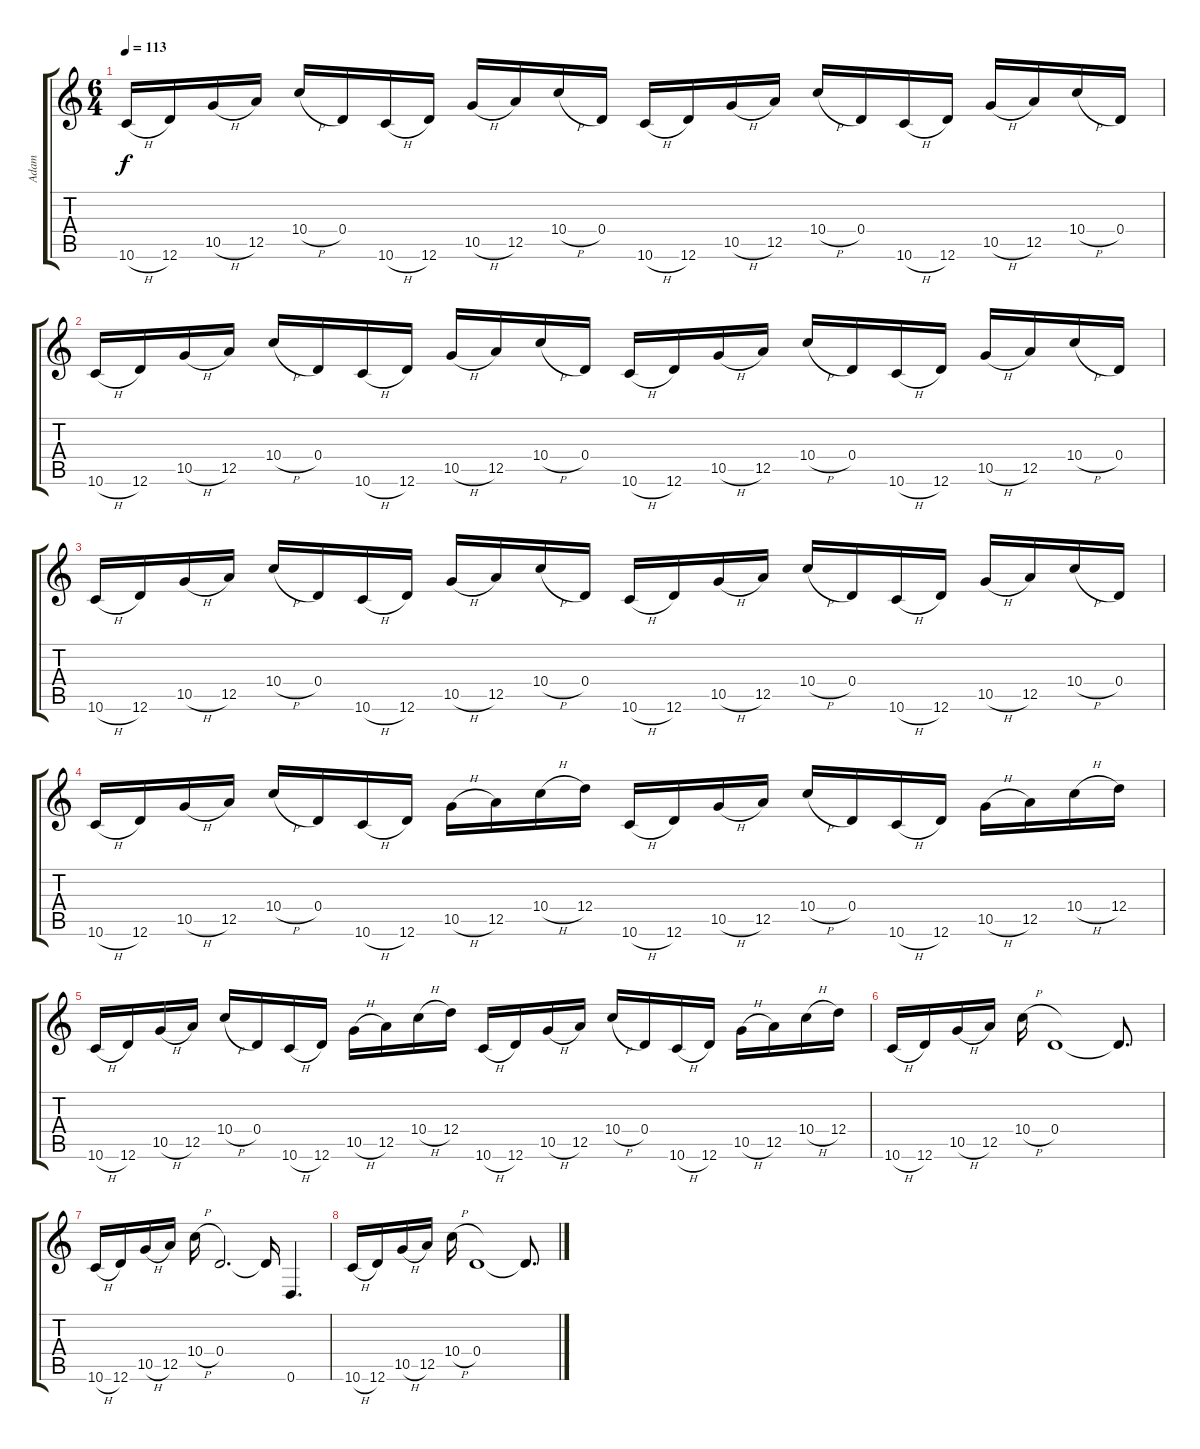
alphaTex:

\track ("Adam" "Adam") {instrument distortionguitar}
\staff {score tabs}
\tuning (E4 B3 G3 D3 A2 D2) {hide}
\ts (6 4)
\tempo 113
\clef g2
\ks c
10.6{h}.16{dy f} 12.6.16 10.5{h}.16 12.5.16 10.4{h}.16 0.4.16 10.6{h}.16 12.6.16 10.5{h}.16 12.5.16 10.4{h}.16 0.4.16 10.6{h}.16 12.6.16 10.5{h}.16 12.5.16 10.4{h}.16 0.4.16 10.6{h}.16 12.6.16 10.5{h}.16 12.5.16 10.4{h}.16 0.4.16 |
10.6{h}.16 12.6.16 10.5{h}.16 12.5.16 10.4{h}.16 0.4.16 10.6{h}.16 12.6.16 10.5{h}.16 12.5.16 10.4{h}.16 0.4.16 10.6{h}.16 12.6.16 10.5{h}.16 12.5.16 10.4{h}.16 0.4.16 10.6{h}.16 12.6.16 10.5{h}.16 12.5.16 10.4{h}.16 0.4.16 |
10.6{h}.16 12.6.16 10.5{h}.16 12.5.16 10.4{h}.16 0.4.16 10.6{h}.16 12.6.16 10.5{h}.16 12.5.16 10.4{h}.16 0.4.16 10.6{h}.16 12.6.16 10.5{h}.16 12.5.16 10.4{h}.16 0.4.16 10.6{h}.16 12.6.16 10.5{h}.16 12.5.16 10.4{h}.16 0.4.16 |
10.6{h}.16 12.6.16 10.5{h}.16 12.5.16 10.4{h}.16 0.4.16 10.6{h}.16 12.6.16 10.5{h}.16 12.5.16 10.4{h}.16 12.4.16 10.6{h}.16 12.6.16 10.5{h}.16 12.5.16 10.4{h}.16 0.4.16 10.6{h}.16 12.6.16 10.5{h}.16 12.5.16 10.4{h}.16 12.4.16 |
10.6{h}.16 12.6.16 10.5{h}.16 12.5.16 10.4{h}.16 0.4.16 10.6{h}.16 12.6.16 10.5{h}.16 12.5.16 10.4{h}.16 12.4.16 10.6{h}.16 12.6.16 10.5{h}.16 12.5.16 10.4{h}.16 0.4.16 10.6{h}.16 12.6.16 10.5{h}.16 12.5.16 10.4{h}.16 12.4.16 |
10.6{h}.16 12.6.16 10.5{h}.16 12.5.16 10.4{h}.16 0.4.1 0.4{t}.8{d} |
10.6{h}.16 12.6.16 10.5{h}.16 12.5.16 10.4{h}.16 0.4.2{d} 0.4{t}.16 0.6.4{d} |
10.6{h}.16 12.6.16 10.5{h}.16 12.5.16 10.4{h}.16 0.4.1 0.4{t}.8{d}
